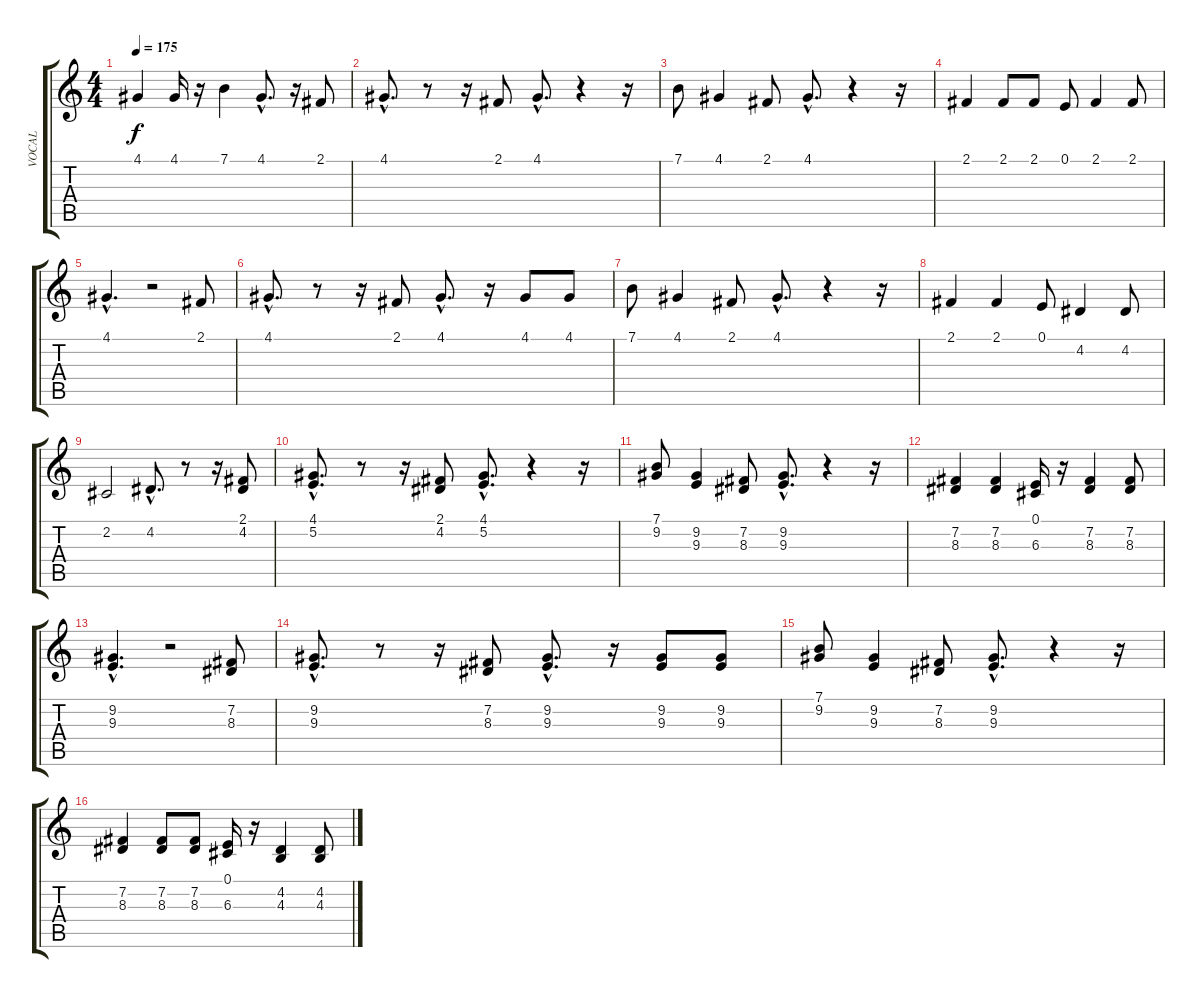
\track ("VOCAL" "VOCAL") {instrument blownbottle}
\staff {score tabs}
\tuning (E4 B3 G3 D3 A2 E2) {hide}
\ts (4 4)
\tempo 175
\clef g2
\ks c
4.1.4{dy f} 4.1.16 r.16 7.1.4 4.1{hac}.8{d} r.16 2.1.8 |
4.1{hac}.8{d} r.8 r.16 2.1.8 4.1{hac}.8{d} r.4 r.16 |
7.1.8 4.1.4 2.1.8 4.1{hac}.8{d} r.4 r.16 |
2.1.4 2.1.8 2.1.8 0.1.8 2.1.4 2.1.8 |
4.1{hac}.4{d} r.2 2.1.8 |
4.1{hac}.8{d} r.8 r.16 2.1.8 4.1{hac}.8{d} r.16 4.1.8 4.1.8 |
7.1.8 4.1.4 2.1.8 4.1{hac}.8{d} r.4 r.16 |
2.1.4 2.1.4 0.1.8 4.2.4 4.2.8 |
2.2.2 4.2{hac}.8{d} r.8 r.16 (2.1 4.2).8 |
(4.1{hac} 5.2{hac}).8{d} r.8 r.16 (2.1 4.2).8 (4.1{hac} 5.2{hac}).8{d} r.4 r.16 |
(7.1 9.2).8 (9.2 9.3).4 (7.2 8.3).8 (9.2{hac} 9.3{hac}).8{d} r.4 r.16 |
(7.2 8.3).4 (7.2 8.3).4 (0.1 6.3).16 r.16 (7.2 8.3).4 (7.2 8.3).8 |
(9.2{hac} 9.3{hac}).4{d} r.2 (7.2 8.3).8 |
(9.2{hac} 9.3{hac}).8{d} r.8 r.16 (7.2 8.3).8 (9.2{hac} 9.3{hac}).8{d} r.16 (9.2 9.3).8 (9.2 9.3).8 |
(7.1 9.2).8 (9.2 9.3).4 (7.2 8.3).8 (9.2{hac} 9.3{hac}).8{d} r.4 r.16 |
(7.2 8.3).4 (7.2 8.3).8 (7.2 8.3).8 (0.1 6.3).16 r.16 (4.2 4.3).4 (4.2 4.3).8
